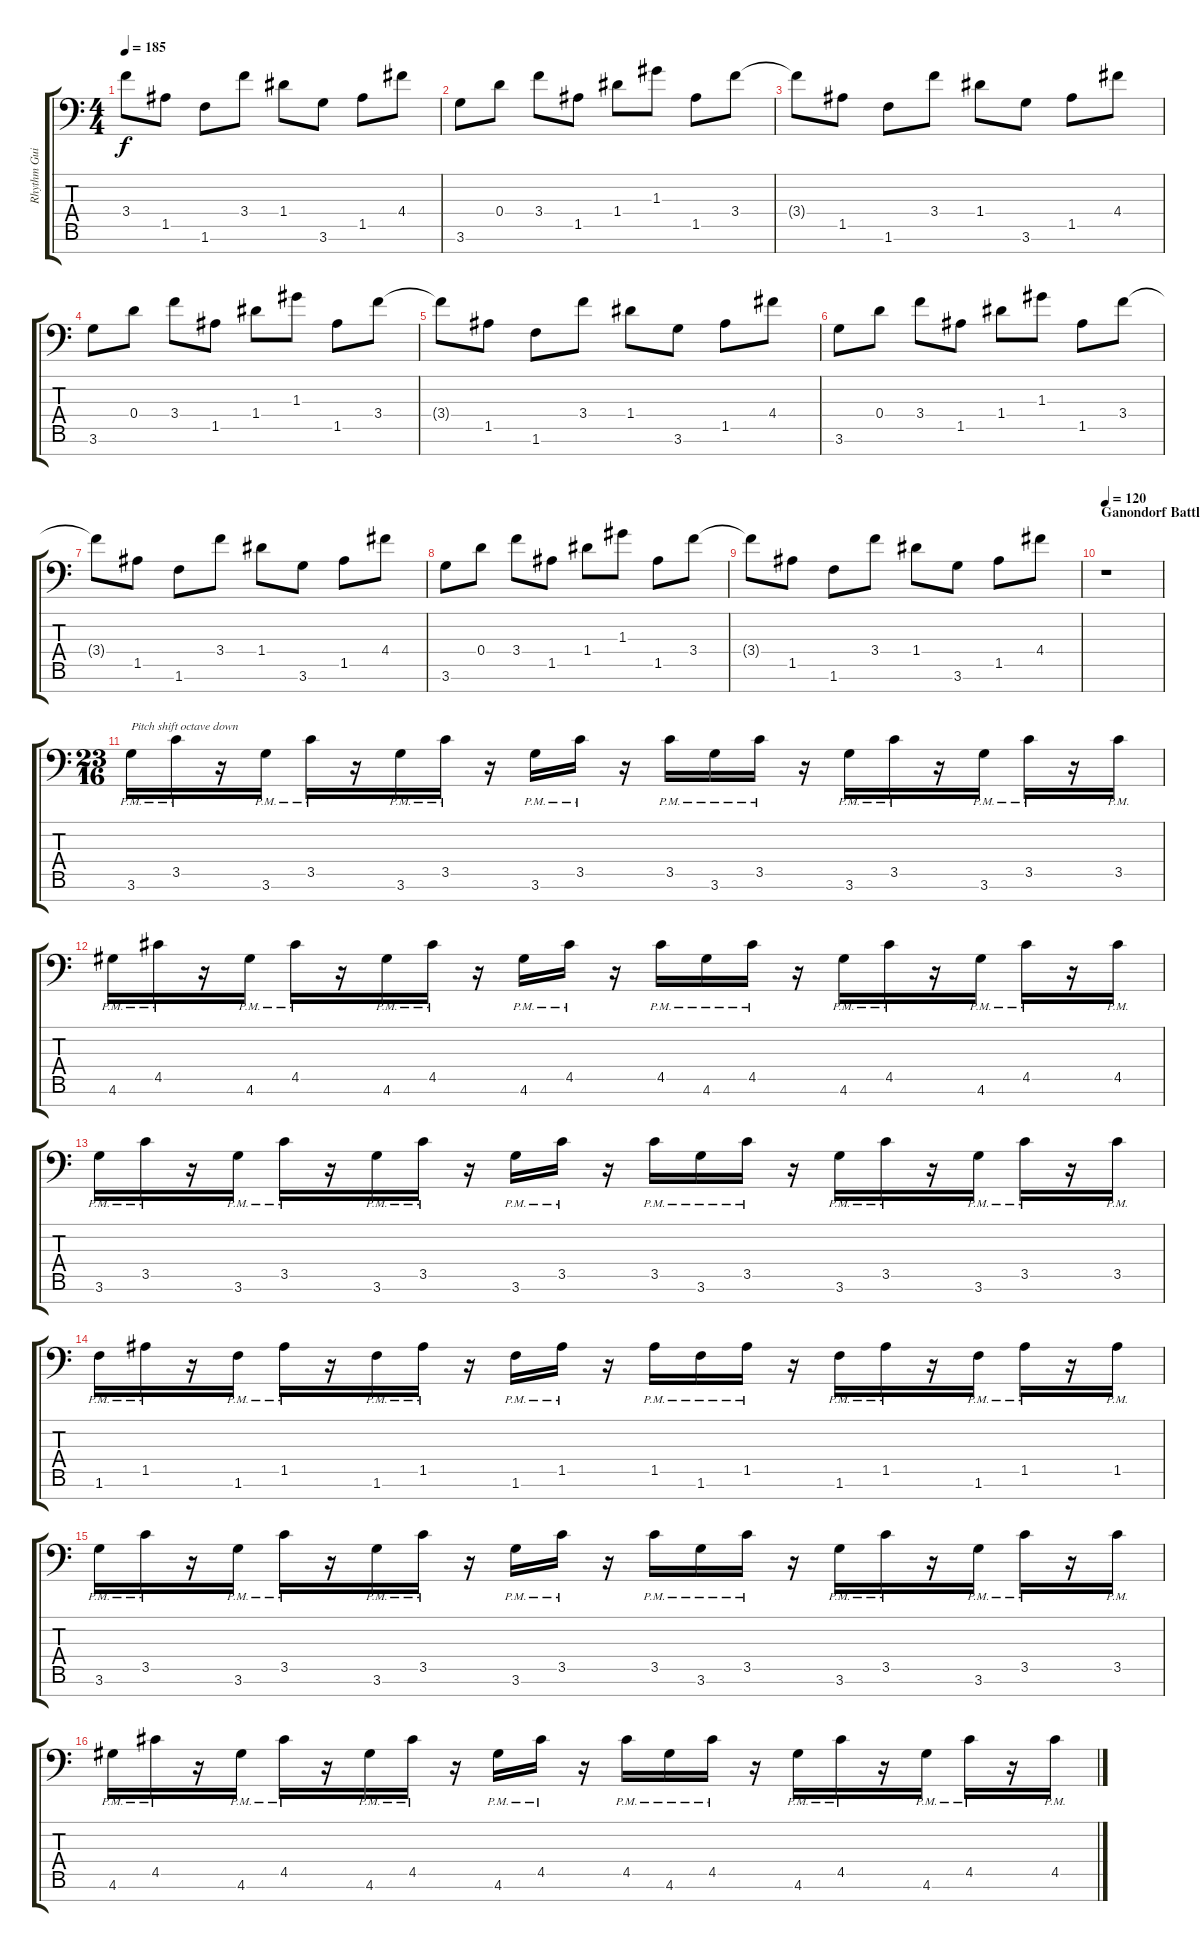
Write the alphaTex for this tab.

\track ("Rhythm Guitar" "Rhythm Gui") {instrument distortionguitar}
\staff {score tabs}
\tuning (E4 B3 G3 D3 A2 E2 A1) {hide}
\ts (4 4)
\tempo 185
\clef f4
\ks c
3.4{t}.8{dy f} 1.5.8 1.6.8 3.4.8 1.4.8 3.6.8 1.5.8 4.4.8 |
3.6.8 0.4.8 3.4.8 1.5.8 1.4.8 1.3.8 1.5.8 3.4.8 |
3.4{t}.8 1.5.8 1.6.8 3.4.8 1.4.8 3.6.8 1.5.8 4.4.8 |
3.6.8 0.4.8 3.4.8 1.5.8 1.4.8 1.3.8 1.5.8 3.4.8 |
3.4{t}.8 1.5.8 1.6.8 3.4.8 1.4.8 3.6.8 1.5.8 4.4.8 |
3.6.8 0.4.8 3.4.8 1.5.8 1.4.8 1.3.8 1.5.8 3.4.8 |
3.4{t}.8 1.5.8 1.6.8 3.4.8 1.4.8 3.6.8 1.5.8 4.4.8 |
3.6.8 0.4.8 3.4.8 1.5.8 1.4.8 1.3.8 1.5.8 3.4.8 |
3.4{t}.8 1.5.8 1.6.8 3.4.8 1.4.8 3.6.8 1.5.8 4.4.8 |
\section ("" "Ganondorf Battle")
\tempo 120
r.1 |
\ts (23 16)
3.6{pm}.16{txt "Pitch shift octave down"} 3.5{pm}.16 r.16 3.6{pm}.16 3.5{pm}.16 r.16 3.6{pm}.16 3.5{pm}.16 r.16 3.6{pm}.16 3.5{pm}.16 r.16 3.5{pm}.16 3.6{pm}.16 3.5{pm}.16 r.16 3.6{pm}.16 3.5{pm}.16 r.16 3.6{pm}.16 3.5{pm}.16 r.16 3.5{pm}.16 |
4.6{pm}.16 4.5{pm}.16 r.16 4.6{pm}.16 4.5{pm}.16 r.16 4.6{pm}.16 4.5{pm}.16 r.16 4.6{pm}.16 4.5{pm}.16 r.16 4.5{pm}.16 4.6{pm}.16 4.5{pm}.16 r.16 4.6{pm}.16 4.5{pm}.16 r.16 4.6{pm}.16 4.5{pm}.16 r.16 4.5{pm}.16 |
3.6{pm}.16 3.5{pm}.16 r.16 3.6{pm}.16 3.5{pm}.16 r.16 3.6{pm}.16 3.5{pm}.16 r.16 3.6{pm}.16 3.5{pm}.16 r.16 3.5{pm}.16 3.6{pm}.16 3.5{pm}.16 r.16 3.6{pm}.16 3.5{pm}.16 r.16 3.6{pm}.16 3.5{pm}.16 r.16 3.5{pm}.16 |
1.6{pm}.16 1.5{pm}.16 r.16 1.6{pm}.16 1.5{pm}.16 r.16 1.6{pm}.16 1.5{pm}.16 r.16 1.6{pm}.16 1.5{pm}.16 r.16 1.5{pm}.16 1.6{pm}.16 1.5{pm}.16 r.16 1.6{pm}.16 1.5{pm}.16 r.16 1.6{pm}.16 1.5{pm}.16 r.16 1.5{pm}.16 |
3.6{pm}.16 3.5{pm}.16 r.16 3.6{pm}.16 3.5{pm}.16 r.16 3.6{pm}.16 3.5{pm}.16 r.16 3.6{pm}.16 3.5{pm}.16 r.16 3.5{pm}.16 3.6{pm}.16 3.5{pm}.16 r.16 3.6{pm}.16 3.5{pm}.16 r.16 3.6{pm}.16 3.5{pm}.16 r.16 3.5{pm}.16 |
4.6{pm}.16 4.5{pm}.16 r.16 4.6{pm}.16 4.5{pm}.16 r.16 4.6{pm}.16 4.5{pm}.16 r.16 4.6{pm}.16 4.5{pm}.16 r.16 4.5{pm}.16 4.6{pm}.16 4.5{pm}.16 r.16 4.6{pm}.16 4.5{pm}.16 r.16 4.6{pm}.16 4.5{pm}.16 r.16 4.5{pm}.16
